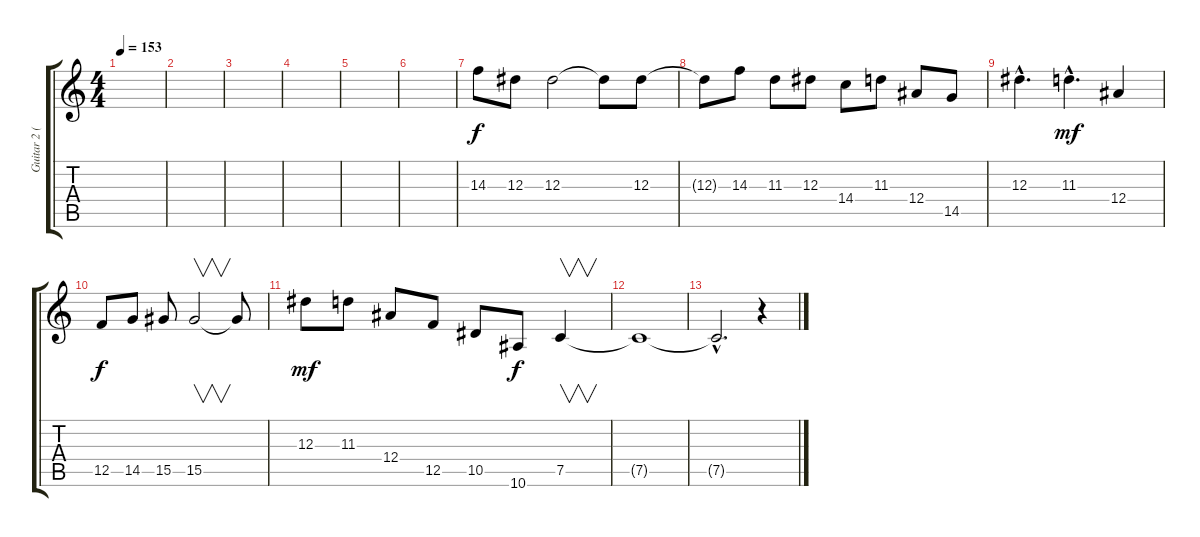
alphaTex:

\track ("Guitar 2 (Lead)" "Guitar 2 (") {instrument distortionguitar}
\staff {score tabs}
\tuning (C4 G3 Eb3 Bb2 F2 C2) {hide}
\ts (4 4)
\tempo 153
\clef g2
\ks c
|
|
|
|
|
|
14.3.8{balance 8} 12.3.8 12.3.2 12.3{t}.8 12.3.8 |
12.3{t}.8 14.3.8 11.3.8 12.3.8 14.4.8 11.3.8 12.4.8 14.5.8 |
12.3{hac}.4{d} 11.3{hac}.4{d dy mf} 12.4.4 |
12.5.8{dy f} 14.5.8 15.5.8 15.5.2{v} 15.5{t}.8 |
12.3.8{dy mf} 11.3.8 12.4.8 12.5.8 10.5.8 10.6.8{dy f} 7.5.4{v} |
7.5{t}.1 |
7.5{hac t}.2{d} r.4
